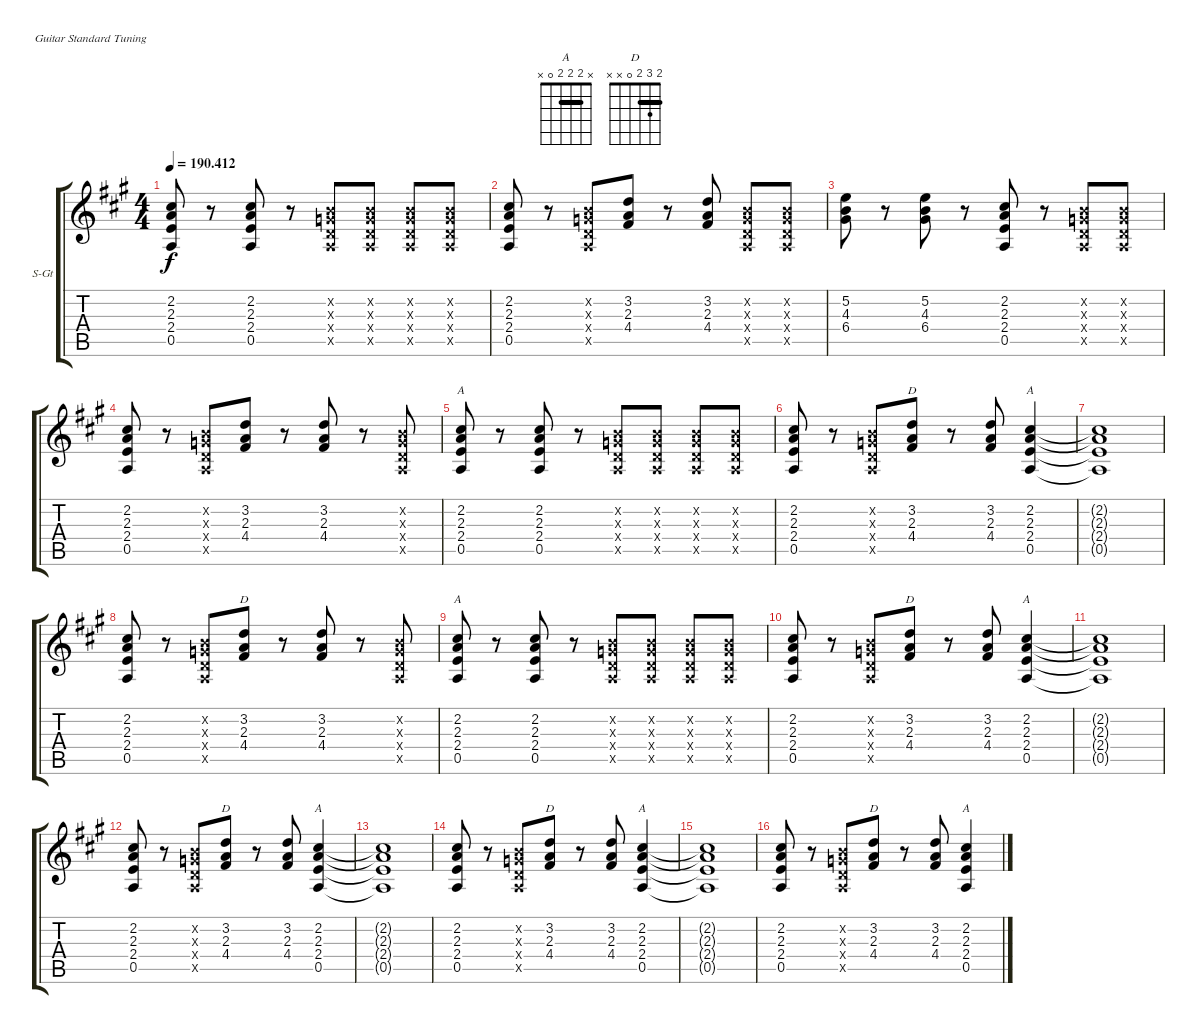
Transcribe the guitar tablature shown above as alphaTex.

\defaultSystemsLayout 4
\bracketExtendMode groupsimilarinstruments
\firstSystemTrackNameOrientation horizontal
\otherSystemsTrackNameOrientation horizontal
\track ("Gtr. 1 (acous.)" "S-Gt") {instrument acousticguitarsteel}
\staff {score tabs}
\tuning (E4 B3 G3 D3 A2 E2)
\chord ("A" x 2 2 2 0 x) {barre (2 2)}
\chord ("D" 2 3 2 0 x x) {barre 2}
\ts (4 4)
\tempo
190.412
\accidentals auto
\clef g2
\ottava regular
\simile none
\ks a
(0.5 2.4 2.3 2.2).8{dy f} r.8 (0.5 2.4 2.3 2.2).8 r.8 (0.2{x} 0.3{x} 0.4{x} 0.5{x}).8 (0.2{x} 0.3{x} 0.4{x} 0.5{x}).8 (0.2{x} 0.3{x} 0.4{x} 0.5{x}).8 (0.2{x} 0.3{x} 0.4{x} 0.5{x}).8 |
(0.5 2.4 2.3 2.2).8 r.8 (0.2{x} 0.3{x} 0.4{x} 0.5{x}).8 (4.4 2.3 3.2).8 r.8 (4.4 2.3 3.2).8 (0.2{x} 0.3{x} 0.4{x} 0.5{x}).8 (0.2{x} 0.3{x} 0.4{x} 0.5{x}).8 |
(6.4 4.3 5.2).8 r.8 (6.4 4.3 5.2).8 r.8 (0.5 2.4 2.3 2.2).8 r.8 (0.2{x} 0.3{x} 0.4{x} 0.5{x}).8 (0.2{x} 0.3{x} 0.4{x} 0.5{x}).8 |
(0.5 2.4 2.3 2.2).8 r.8 (0.2{x} 0.3{x} 0.4{x} 0.5{x}).8 (4.4 2.3 3.2).8 r.8 (4.4 2.3 3.2).8 r.8 (0.2{x} 0.3{x} 0.4{x} 0.5{x}).8 |
(0.5 2.4 2.3 2.2).8{ch "A"} r.8 (0.5 2.4 2.3 2.2).8 r.8 (0.5{x} 0.4{x} 0.3{x} 0.2{x}).8 (0.5{x} 0.4{x} 0.3{x} 0.2{x}).8 (0.5{x} 0.4{x} 0.3{x} 0.2{x}).8 (0.5{x} 0.4{x} 0.3{x} 0.2{x}).8 |
(0.5 2.4 2.3 2.2).8 r.8 (0.2{x} 0.3{x} 0.4{x} 0.5{x}).8 (4.4 2.3 3.2).8{ch "D"} r.8 (4.4 2.3 3.2).8 (0.5 2.4 2.3 2.2).4{ch "A"} |
(2.2{t} 2.3{t} 2.4{t} 0.5{t}).1 |
(2.2 2.3 2.4 0.5).8 r.8 (0.5{x} 0.4{x} 0.3{x} 0.2{x}).8 (4.4 2.3 3.2).8{ch "D"} r.8 (4.4 2.3 3.2).8 r.8 (0.5{x} 0.4{x} 0.3{x} 0.2{x}).8 |
(0.5 2.4 2.3 2.2).8{ch "A"} r.8 (0.5 2.4 2.3 2.2).8 r.8 (0.5{x} 0.4{x} 0.3{x} 0.2{x}).8 (0.5{x} 0.4{x} 0.3{x} 0.2{x}).8 (0.5{x} 0.4{x} 0.3{x} 0.2{x}).8 (0.5{x} 0.4{x} 0.3{x} 0.2{x}).8 |
(0.5 2.4 2.3 2.2).8 r.8 (0.5{x} 0.4{x} 0.3{x} 0.2{x}).8 (4.4 2.3 3.2).8{ch "D"} r.8 (4.4 2.3 3.2).8 (0.5 2.4 2.3 2.2).4{ch "A"} |
(2.4{t} 0.5{t} 2.3{t} 2.2{t}).1 |
(2.2 2.3 2.4 0.5).8 r.8 (0.5{x} 0.4{x} 0.3{x} 0.2{x}).8 (4.4 2.3 3.2).8{ch "D"} r.8 (4.4 2.3 3.2).8 (0.5 2.4 2.3 2.2).4{ch "A"} |
(2.2{t} 2.3{t} 2.4{t} 0.5{t}).1 |
(0.5 2.4 2.3 2.2).8 r.8 (0.2{x} 0.3{x} 0.4{x} 0.5{x}).8 (4.4 2.3 3.2).8{ch "D"} r.8 (3.2 2.3 4.4).8 (0.5 2.4 2.3 2.2).4{ch "A"} |
(0.5{t} 2.4{t} 2.3{t} 2.2{t}).1 |
(2.2 2.3 2.4 0.5).8 r.8 (0.5{x} 0.4{x} 0.3{x} 0.2{x}).8 (4.4 2.3 3.2).8{ch "D"} r.8 (4.4 2.3 3.2).8 (0.5 2.4 2.3 2.2).4{ch "A"}
